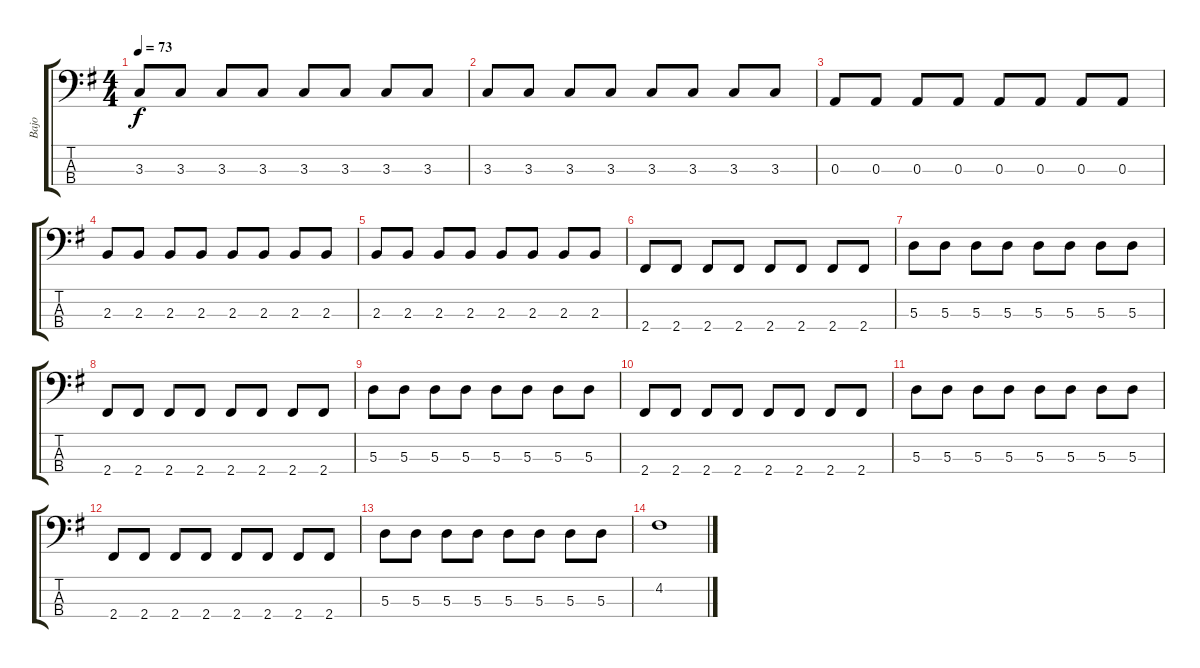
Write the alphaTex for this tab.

\track ("Bajo" "Bajo") {instrument electricbassfinger}
\staff {score tabs}
\tuning (G2 D2 A1 E1) {hide}
\ts (4 4)
\tempo 73
\clef f4
\ks eminor
3.3.8{dy f} 3.3.8 3.3.8 3.3.8 3.3.8 3.3.8 3.3.8 3.3.8 |
3.3.8 3.3.8 3.3.8 3.3.8 3.3.8 3.3.8 3.3.8 3.3.8 |
0.3.8 0.3.8 0.3.8 0.3.8 0.3.8 0.3.8 0.3.8 0.3.8 |
2.3.8 2.3.8 2.3.8 2.3.8 2.3.8 2.3.8 2.3.8 2.3.8 |
2.3.8 2.3.8 2.3.8 2.3.8 2.3.8 2.3.8 2.3.8 2.3.8 |
2.4.8 2.4.8 2.4.8 2.4.8 2.4.8 2.4.8 2.4.8 2.4.8 |
5.3.8 5.3.8 5.3.8 5.3.8 5.3.8 5.3.8 5.3.8 5.3.8 |
2.4.8 2.4.8 2.4.8 2.4.8 2.4.8 2.4.8 2.4.8 2.4.8 |
5.3.8 5.3.8 5.3.8 5.3.8 5.3.8 5.3.8 5.3.8 5.3.8 |
2.4.8 2.4.8 2.4.8 2.4.8 2.4.8 2.4.8 2.4.8 2.4.8 |
5.3.8 5.3.8 5.3.8 5.3.8 5.3.8 5.3.8 5.3.8 5.3.8 |
2.4.8 2.4.8 2.4.8 2.4.8 2.4.8 2.4.8 2.4.8 2.4.8 |
5.3.8 5.3.8 5.3.8 5.3.8 5.3.8 5.3.8 5.3.8 5.3.8 |
4.2.1
